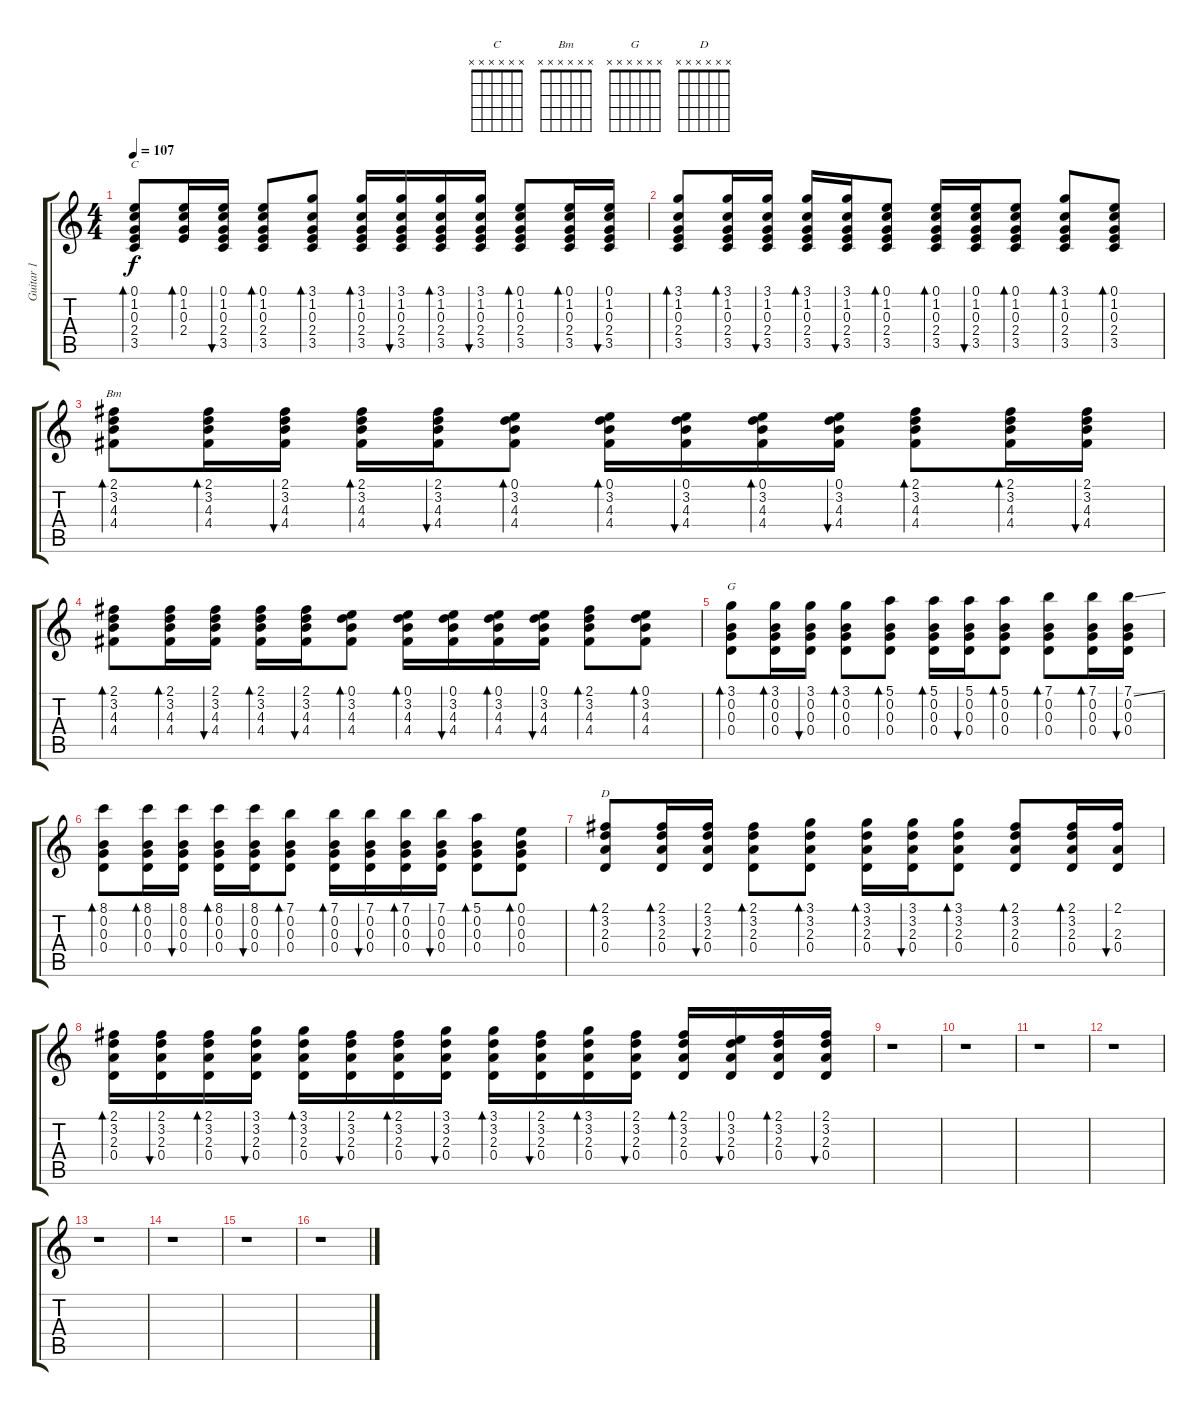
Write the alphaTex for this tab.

\track ("Guitar 1" "Guitar 1") {instrument electricguitarjazz}
\staff {score tabs}
\tuning (E4 B3 G3 D3 A2 E2) {hide}
\chord ("C" x x x x x x)
\chord ("Bm" x x x x x x)
\chord ("G" x x x x x x)
\chord ("D" x x x x x x)
\ts (4 4)
\tempo 107
\clef g2
\ks c
(0.1 1.2 0.3 2.4 3.5).8{bd 30 ch "C" dy f instrument electricguitarjazz} (0.1 1.2 0.3 2.4).16{bd 30} (0.1 1.2 0.3 2.4 3.5).16{bu 30} (0.1 1.2 0.3 2.4 3.5).8{bd 30} (3.1 1.2 0.3 2.4 3.5).8{bd 30} (3.1 1.2 0.3 2.4 3.5).16{bd 30} (3.1 1.2 0.3 2.4 3.5).16{bu 30} (3.1 1.2 0.3 2.4 3.5).16{bd 30} (3.1 1.2 0.3 2.4 3.5).16{bu 30} (0.1 1.2 0.3 2.4 3.5).8{bd 30} (0.1 1.2 0.3 2.4 3.5).16{bd 30} (0.1 1.2 0.3 2.4 3.5).16{bu 30} |
(3.1 1.2 0.3 2.4 3.5).8{bd 30} (3.1 1.2 0.3 2.4 3.5).16{bd 30} (3.1 1.2 0.3 2.4 3.5).16{bu 30} (3.1 1.2 0.3 2.4 3.5).16{bd 30} (3.1 1.2 0.3 2.4 3.5).16{bu 30} (0.1 1.2 0.3 2.4 3.5).8{bd 30} (0.1 1.2 0.3 2.4 3.5).16{bd 30} (0.1 1.2 0.3 2.4 3.5).16{bu 30} (0.1 1.2 0.3 2.4 3.5).8{bd 30} (3.1 1.2 0.3 2.4 3.5).8{bd 30} (0.1 1.2 0.3 2.4 3.5).8{bd 30} |
(2.1 3.2 4.3 4.4).8{bd 30 ch "Bm"} (2.1 3.2 4.3 4.4).16{bd 30} (2.1 3.2 4.3 4.4).16{bu 30} (2.1 3.2 4.3 4.4).16{bd 30} (2.1 3.2 4.3 4.4).16{bu 30} (0.1 3.2 4.3 4.4).8{bd 30} (0.1 3.2 4.3 4.4).16{bd 30} (0.1 3.2 4.3 4.4).16{bu 30} (0.1 3.2 4.3 4.4).16{bd 30} (0.1 3.2 4.3 4.4).16{bu 30} (2.1 3.2 4.3 4.4).8{bd 30} (2.1 3.2 4.3 4.4).16{bd 30} (2.1 3.2 4.3 4.4).16{bu 30} |
(2.1 3.2 4.3 4.4).8{bd 30} (2.1 3.2 4.3 4.4).16{bd 30} (2.1 3.2 4.3 4.4).16{bu 30} (2.1 3.2 4.3 4.4).16{bd 30} (2.1 3.2 4.3 4.4).16{bu 30} (0.1 3.2 4.3 4.4).8{bd 30} (0.1 3.2 4.3 4.4).16{bd 30} (0.1 3.2 4.3 4.4).16{bu 30} (0.1 3.2 4.3 4.4).16{bd 30} (0.1 3.2 4.3 4.4).16{bu 30} (2.1 3.2 4.3 4.4).8{bd 30} (0.1 3.2 4.3 4.4).8{bd 30} |
(3.1 0.2 0.3 0.4).8{bd 30 ch "G"} (3.1 0.2 0.3 0.4).16{bd 30} (3.1 0.2 0.3 0.4).16{bu 30} (3.1 0.2 0.3 0.4).8{bd 30} (5.1 0.2 0.3 0.4).8{bd 30} (5.1 0.2 0.3 0.4).16{bd 30} (5.1 0.2 0.3 0.4).16{bu 30} (5.1 0.2 0.3 0.4).8{bd 30} (7.1 0.2 0.3 0.4).8{bd 30} (7.1 0.2 0.3 0.4).16{bd 30} (7.1{ss} 0.2 0.3 0.4).16{bu 30} |
(8.1 0.2 0.3 0.4).8{bd 30} (8.1 0.2 0.3 0.4).16{bd 30} (8.1 0.2 0.3 0.4).16{bu 30} (8.1 0.2 0.3 0.4).16{bd 30} (8.1 0.2 0.3 0.4).16{bu 30} (7.1 0.2 0.3 0.4).8{bd 30} (7.1 0.2 0.3 0.4).16{bd 30} (7.1 0.2 0.3 0.4).16{bu 30} (7.1 0.2 0.3 0.4).16{bd 30} (7.1 0.2 0.3 0.4).16{bu 30} (5.1 0.2 0.3 0.4).8{bd 30} (0.1 0.2 0.3 0.4).8{bd 30} |
(2.1 3.2 2.3 0.4).8{bd 30 ch "D"} (2.1 3.2 2.3 0.4).16{bd 30} (2.1 3.2 2.3 0.4).16{bu 30} (2.1 3.2 2.3 0.4).8{bd 30} (3.1 3.2 2.3 0.4).8{bd 30} (3.1 3.2 2.3 0.4).16{bd 30} (3.1 3.2 2.3 0.4).16{bu 30} (3.1 3.2 2.3 0.4).8{bd 30} (2.1 3.2 2.3 0.4).8{bd 30} (2.1 3.2 2.3 0.4).16{bd 30} (2.1 2.3 0.4).16{bu 30} |
(2.1 3.2 2.3 0.4).16{bd 30} (2.1 3.2 2.3 0.4).16{bu 30} (2.1 3.2 2.3 0.4).16{bd 30} (3.1 3.2 2.3 0.4).16{bu 30} (3.1 3.2 2.3 0.4).16{bd 30} (2.1 3.2 2.3 0.4).16{bu 30} (2.1 3.2 2.3 0.4).16{bd 30} (3.1 3.2 2.3 0.4).16{bu 30} (3.1 3.2 2.3 0.4).16{bd 30} (2.1 3.2 2.3 0.4).16{bu 30} (3.1 3.2 2.3 0.4).16{bd 30} (2.1 3.2 2.3 0.4).16{bu 30} (2.1 3.2 2.3 0.4).16{bd 30} (0.1 3.2 2.3 0.4).16{bu 30} (2.1 3.2 2.3 0.4).16{bd 30} (2.1 3.2 2.3 0.4).16{bu 30} |
r.1 |
r.1 |
r.1 |
r.1 |
r.1 |
r.1 |
r.1 |
r.1
